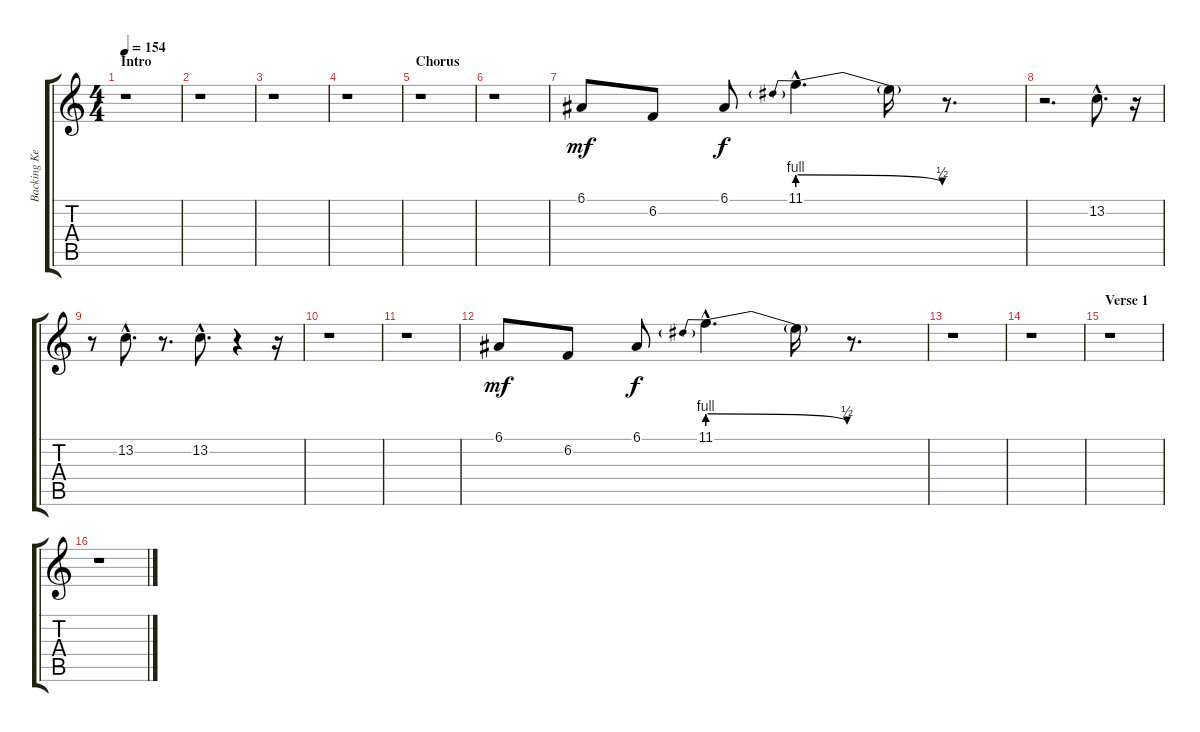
\track ("Backing Keyboards" "Backing Ke") {instrument flute}
\staff {score tabs}
\tuning (E4 B3 G3 D3 A2 E2) {hide}
\ts (4 4)
\section ("" "Intro")
\tempo 154
\clef g2
\ks c
r.1{dy mf instrument flute} |
r.1 |
r.1 |
r.1 |
\section ("" "Chorus")
r.1 |
r.1 |
6.1.8 6.2.8 6.1.8{dy f} 11.1{be (prebendrelease 0 4 60 2) hac}.4{d} 11.1{t}.16 r.8{d} |
r.2{d} 13.2{hac}.8{d} r.16 |
r.8 13.2{hac}.8{d} r.8{d} 13.2{hac}.8{d} r.4 r.16 |
r.1 |
r.1 |
6.1.8{dy mf} 6.2.8 6.1.8{dy f} 11.1{be (prebendrelease 0 4 60 2) hac}.4{d} 11.1{t}.16 r.8{d} |
r.1 |
r.1 |
\section ("" "Verse 1")
r.1 |
r.1
